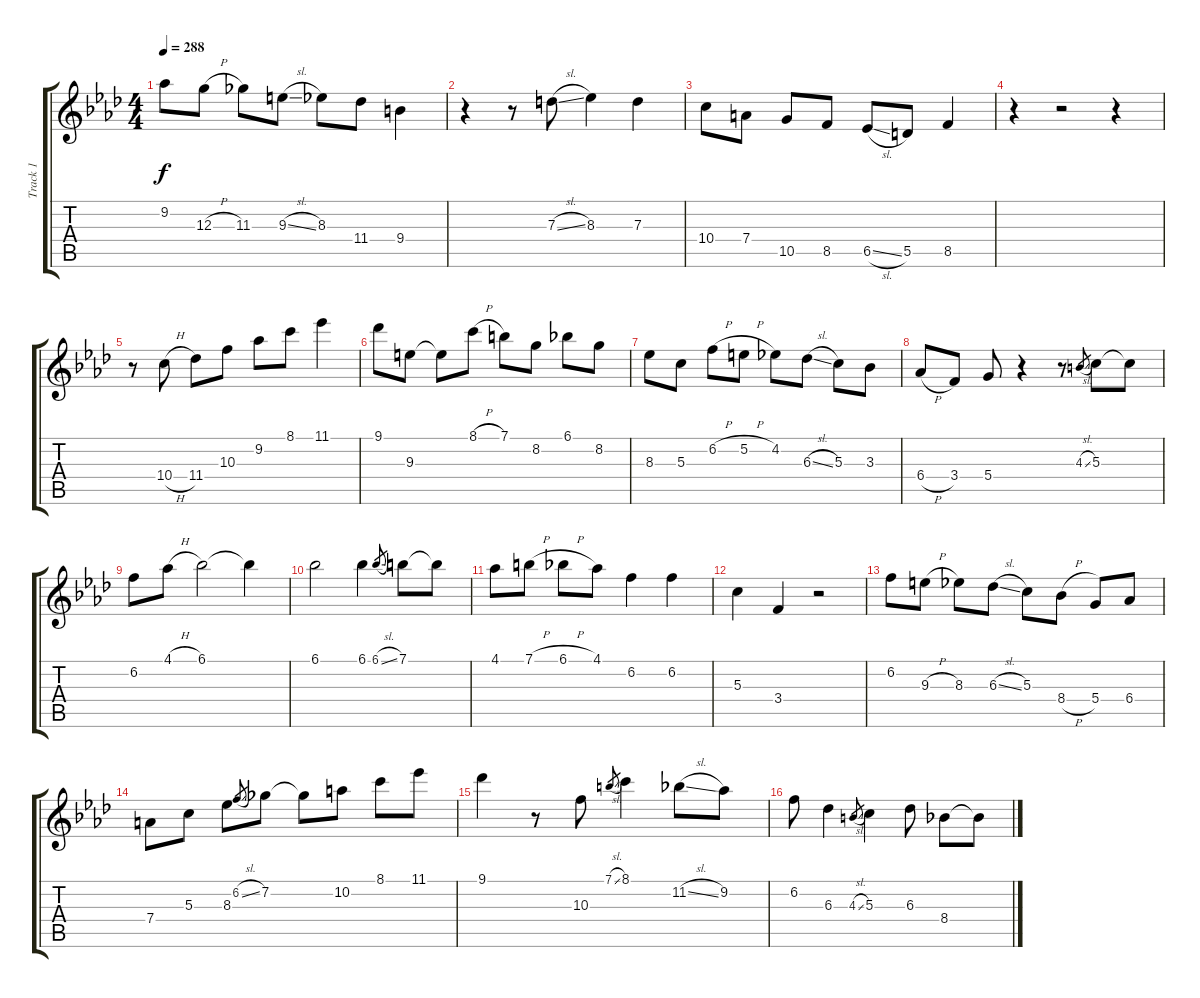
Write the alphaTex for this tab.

\track ("Track 1" "Track 1") {instrument electricguitarjazz}
\staff {score tabs}
\tuning (E4 B3 G3 D3 A2 E2) {hide}
\ts (4 4)
\tempo 288
\clef g2
\ks ab
9.2.8{dy f} 12.3{h}.8 11.3.8 9.3{sl}.8 8.3.8 11.4.8 9.4.4 |
r.4 r.8 7.3{sl}.8 8.3.4 7.3.4 |
10.4.8 7.4.8 10.5.8 8.5.8 6.5{sl}.8 5.5.8 8.5.4 |
r.4 r.2 r.4 |
r.8 10.4{h}.8 11.4.8 10.3.8 9.2.8 8.1.8 11.1.4 |
9.1.8 9.3.8 9.3{t}.8 8.1{h}.8 7.1.8 8.2.8 6.1.8 8.2.8 |
8.3.8 5.3.8 6.2{h}.8 5.2{h}.8 4.2.8 6.3{sl}.8 5.3.8 3.3.8 |
6.4{h}.8 3.4.8 5.4.8 r.4 r.8 4.3{sl}.8{gr} 5.3.8 5.3{t}.8 |
6.2.8 4.1{h}.8 6.1.2 6.1{t}.4 |
6.1.2 6.1.4 6.1{sl}.8{gr} 7.1.8 7.1{t}.8 |
4.1.8 7.1{h}.8 6.1{h}.8 4.1.8 6.2.4 6.2.4 |
5.3.4 3.4.4 r.2 |
6.2.8 9.3{h}.8 8.3.8 6.3{sl}.8 5.3.8 8.4{h}.8 5.4.8 6.4.8 |
7.4.8 5.3.8 8.3.8 6.2{sl}.8{gr} 7.2.8 7.2{t}.8 10.2.8 8.1.8 11.1.8 |
9.1.4 r.8 10.3.8 7.1{sl}.8{gr} 8.1.4 11.2{sl}.8 9.2.8 |
6.2.8 6.3.4 4.3{sl}.8{gr} 5.3.4 6.3.8 8.4.8 8.4{t}.8
